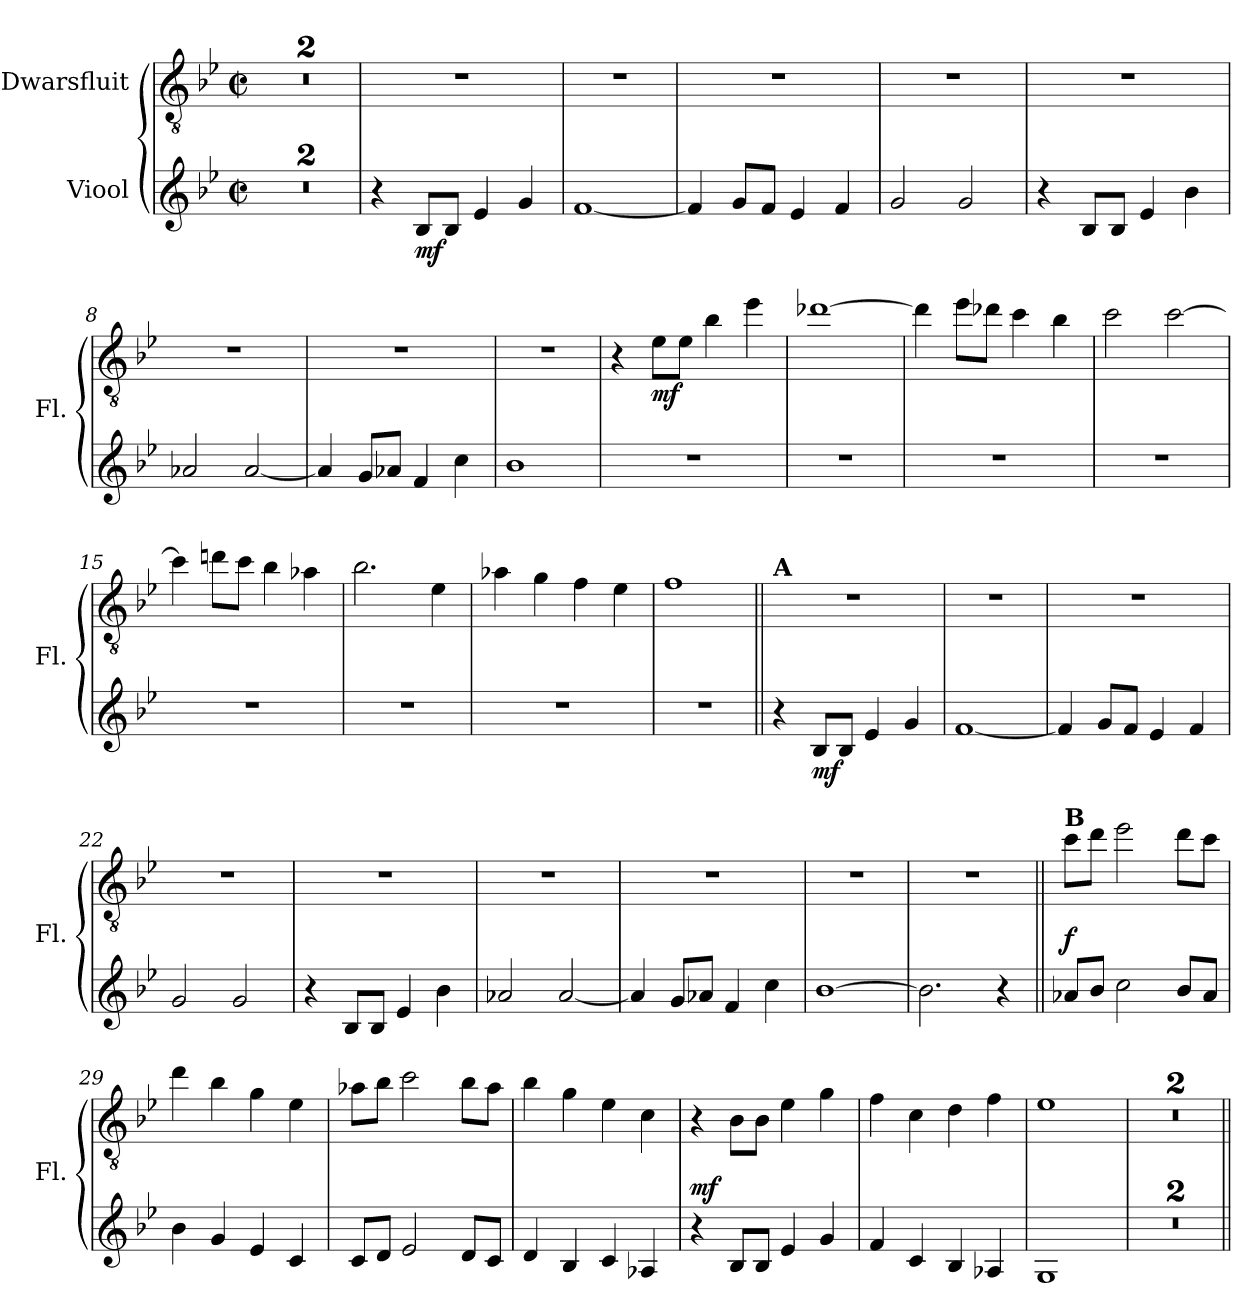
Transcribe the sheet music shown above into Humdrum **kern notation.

**kern	**dynam	**kern	**dynam
*part2	*part2	*part1	*part1
*staff2	*staff2	*staff1	*staff1
*I"Viool	*	*I"Dwarsfluit	*
*	*	*I'Fl.	*
*clefG2	*	*clefGv2	*
*k[b-e-]	*	*k[b-e-]	*
*M2/2	*	*M2/2	*
*met(c|)	*	*met(c|)	*
=1	=1	=1	=1
1r	.	1r	.
=2	=2	=2	=2
1r	.	1r	.
=3	=3	=3	=3
4r	.	1r	.
!	!LO:DY:b	!	!
8B-/L	mf	.	.
8B-/J	.	.	.
4e-/	.	.	.
4g/	.	.	.
=4	=4	=4	=4
[1f	.	1r	.
=5	=5	=5	=5
4f/]	.	1r	.
8g/L	.	.	.
8f/J	.	.	.
4e-/	.	.	.
4f/	.	.	.
=6	=6	=6	=6
2g/	.	1r	.
2g/	.	.	.
=7	=7	=7	=7
4r	.	1r	.
8B-/L	.	.	.
8B-/J	.	.	.
4e-/	.	.	.
4b-\	.	.	.
=8	=8	=8	=8
2a-X/	.	1r	.
[2a-/	.	.	.
=9	=9	=9	=9
4a-/]	.	1r	.
8g/L	.	.	.
8a-X/J	.	.	.
4f/	.	.	.
4cc\	.	.	.
=10	=10	=10	=10
1b-	.	1r	.
!!LO:LB:g=z
=11	=11	=11	=11
1r	.	4r	.
!	!	!	!LO:DY:b
.	.	8e-\L	mf
.	.	8e-\J	.
.	.	4b-\	.
.	.	4ee-\	.
=12	=12	=12	=12
1r	.	[1dd-X	.
=13	=13	=13	=13
1r	.	4dd-\]	.
.	.	8ee-\L	.
.	.	8dd-X\J	.
.	.	4cc\	.
.	.	4b-\	.
=14	=14	=14	=14
1r	.	2cc\	.
.	.	[2cc\	.
=15	=15	=15	=15
1r	.	4cc\]	.
.	.	8ddn\L	.
.	.	8cc\J	.
.	.	4b-\	.
.	.	4a-X\	.
=16	=16	=16	=16
1r	.	2.b-\	.
.	.	4e-\	.
=17	=17	=17	=17
1r	.	4a-X\	.
.	.	4g\	.
.	.	4f\	.
.	.	4e-\	.
=18	=18	=18	=18
1r	.	1f	.
=19||	=19||	=19||	=19||
!	!	!LO:TX:a:B:t=A	!
4r	.	1r	.
!	!LO:DY:b	!	!
8B-/L	mf	.	.
8B-/J	.	.	.
4e-/	.	.	.
4g/	.	.	.
=20	=20	=20	=20
[1f	.	1r	.
!!LO:LB:g=z
=21	=21	=21	=21
4f/]	.	1r	.
8g/L	.	.	.
8f/J	.	.	.
4e-/	.	.	.
4f/	.	.	.
=22	=22	=22	=22
2g/	.	1r	.
2g/	.	.	.
=23	=23	=23	=23
4r	.	1r	.
8B-/L	.	.	.
8B-/J	.	.	.
4e-/	.	.	.
4b-\	.	.	.
=24	=24	=24	=24
2a-X/	.	1r	.
[2a-/	.	.	.
=25	=25	=25	=25
4a-/]	.	1r	.
8g/L	.	.	.
8a-X/J	.	.	.
4f/	.	.	.
4cc\	.	.	.
=26	=26	=26	=26
[1b-	.	1r	.
=27	=27	=27	=27
2.b-\]	.	1r	.
4r	.	.	.
=28||	=28||	=28||	=28||
!	!	!LO:TX:a:B:t=B	!
!	!LO:DY:a	!	!
8a-X/L	f	8cc\L	.
8b-/J	.	8dd\J	.
2cc\	.	2ee-\	.
8b-/L	.	8dd\L	.
8a-/J	.	8cc\J	.
=29	=29	=29	=29
4b-\	.	4dd\	.
4g/	.	4b-\	.
4e-/	.	4g\	.
4c/	.	4e-\	.
!!LO:LB:g=z
=30	=30	=30	=30
8c/L	.	8a-X\L	.
8d/J	.	8b-\J	.
2e-/	.	2cc\	.
8d/L	.	8b-\L	.
8c/J	.	8a-\J	.
=31	=31	=31	=31
4d/	.	4b-\	.
4B-/	.	4g\	.
4c/	.	4e-\	.
4A-X/	.	4c\	.
=32	=32	=32	=32
*^	*	*	*
!	!	!LO:DY:a	!	!
4r	4ryy	mf	4r	.
8B-/L	2.ryy	.	8B-\L	.
8B-/J	.	.	8B-\J	.
4e-/	.	.	4e-\	.
4g/	.	.	4g\	.
*v	*v	*	*	*
=33	=33	=33	=33
4f/	.	4f\	.
4c/	.	4c\	.
4B-/	.	4d\	.
4A-X/	.	4f\	.
=34	=34	=34	=34
1G	.	1e-	.
=35	=35	=35	=35
1r	.	1r	.
=36	=36	=36	=36
1r	.	1r	.
=||	=||	=||	=||
*-	*-	*-	*-
